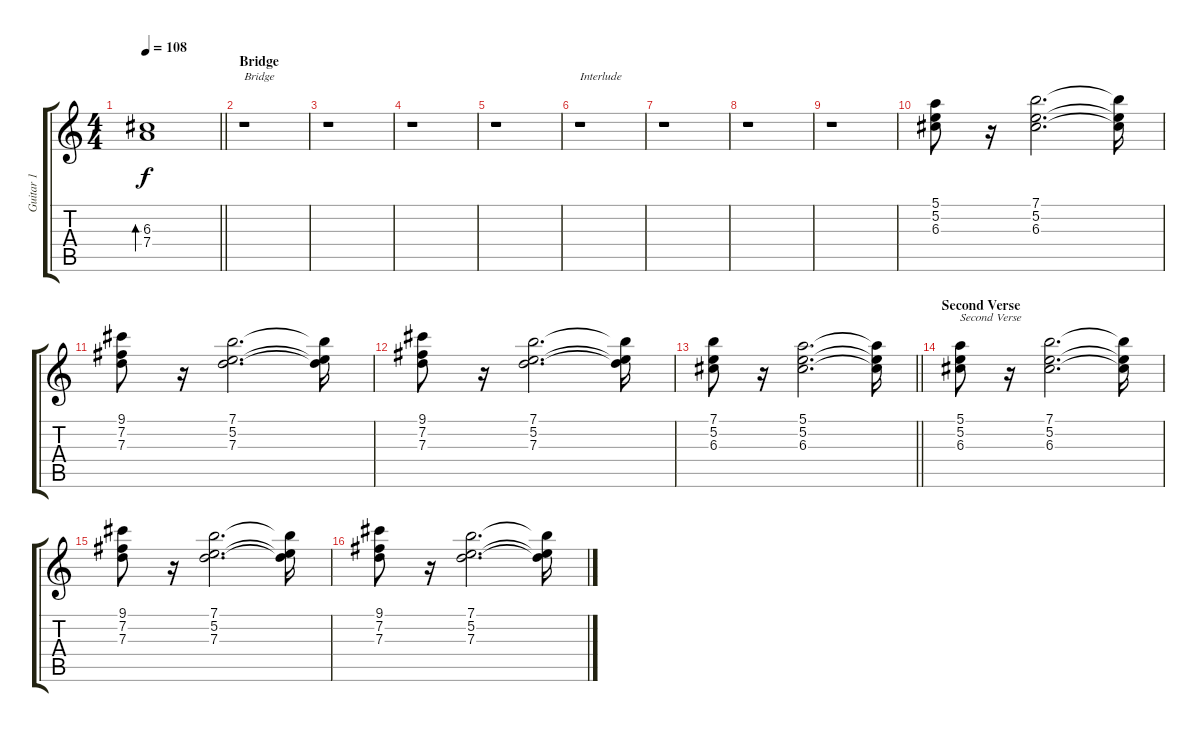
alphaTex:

\track ("Guitar 1" "Guitar 1") {instrument acousticguitarnylon}
\staff {score tabs}
\tuning (E4 B3 G3 D3 A2 E2) {hide}
\ts (4 4)
\tempo 108
\clef g2
\barLineRight lightlight
\ks c
(6.3 7.4).1{bd 240 dy f} |
\section ("" "Bridge")
r.1{txt "Bridge"} |
r.1 |
r.1 |
r.1 |
r.1{txt "Interlude"} |
r.1 |
r.1 |
r.1 |
(5.1 5.2 6.3).8 r.16 (7.1 5.2 6.3).2{d} (7.1{t} 5.2{t} 6.3{t}).16 |
(9.1 7.2 7.3).8 r.16 (7.1 5.2 7.3).2{d} (7.1{t} 5.2{t} 7.3{t}).16 |
(9.1 7.2 7.3).8 r.16 (7.1 5.2 7.3).2{d} (7.1{t} 5.2{t} 7.3{t}).16 |
\barLineRight lightlight
(7.1 5.2 6.3).8 r.16 (5.1 5.2 6.3).2{d} (5.1{t} 5.2{t} 6.3{t}).16 |
\section ("" "Second Verse")
(5.1 5.2 6.3).8{txt "Second Verse"} r.16 (7.1 5.2 6.3).2{d} (7.1{t} 5.2{t} 6.3{t}).16 |
(9.1 7.2 7.3).8 r.16 (7.1 5.2 7.3).2{d} (7.1{t} 5.2{t} 7.3{t}).16 |
(9.1 7.2 7.3).8 r.16 (7.1 5.2 7.3).2{d} (7.1{t} 5.2{t} 7.3{t}).16
